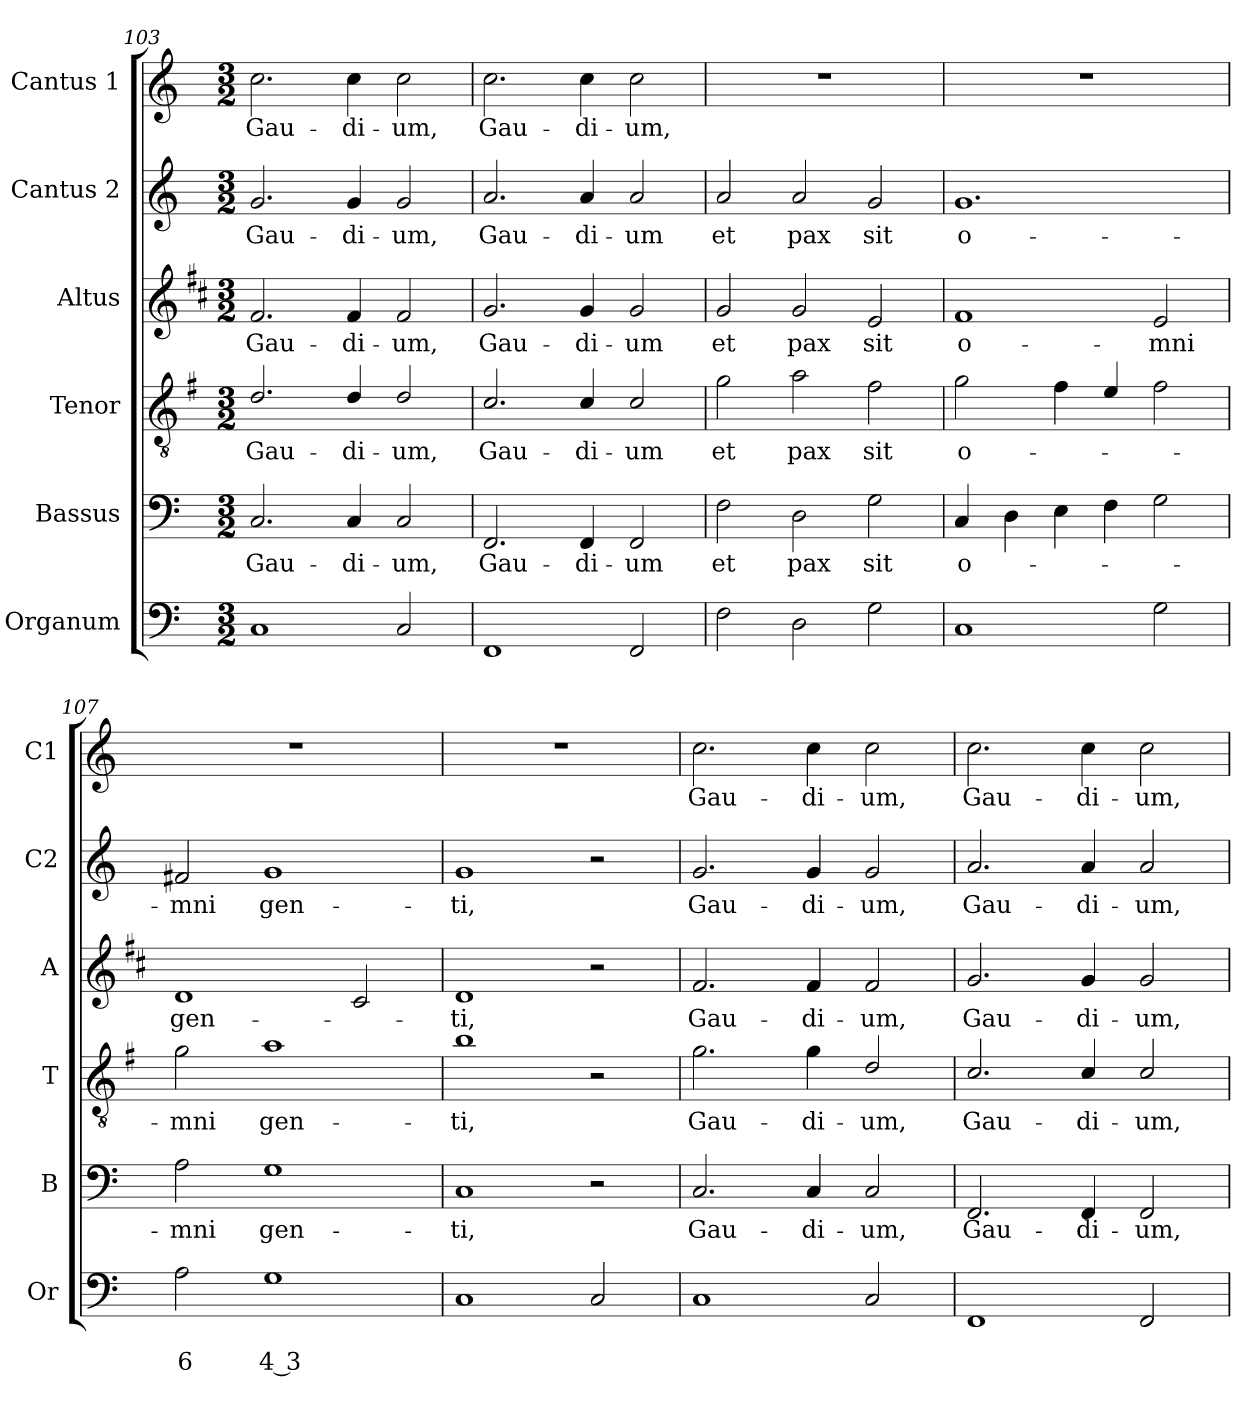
**kern	**text	**text	**kern	**text	**kern	**text	**kern	**text	**kern	**text	**kern	**text
*part6	*part6	*part6	*part5	*part5	*part4	*part4	*part3	*part3	*part2	*part2	*part1	*part1
*staff6	*staff6	*staff6	*staff5	*staff5	*staff4	*staff4	*staff3	*staff3	*staff2	*staff2	*staff1	*staff1
*I"Organum	*	*	*I"Bassus	*	*I"Tenor	*	*I"Altus	*	*I"Cantus 2	*	*I"Cantus 1	*
*I'Or	*	*	*I'B	*	*I'T	*	*I'A	*	*I'C2	*	*I'C1	*
*clefF4	*	*	*clefF4	*	*clefGv2	*	*clefG2	*	*clefG2	*	*clefG2	*
*	*	*	*	*	*ITrd4c7	*	*ITrd1c2	*	*	*	*	*
*k[]	*	*	*k[]	*	*k[]	*	*k[]	*	*k[]	*	*k[]	*
*C:	*	*	*C:	*	*C:	*	*C:	*	*C:	*	*C:	*
*M3/2	*	*	*M3/2	*	*M3/2	*	*M3/2	*	*M3/2	*	*M3/2	*
=103	=103	=103	=103	=103	=103	=103	=103	=103	=103	=103	=103	=103
!	!	!	!	!LO:LY:b	!	!LO:LY:b	!	!LO:LY:b	!	!LO:LY:b	!	!LO:LY:b
1C	.	.	2.C/	Gau-	2.G/	Gau-	2.e/	Gau-	2.g/	Gau-	2.cc\	Gau-
!	!	!	!	!LO:LY:b	!	!LO:LY:b	!	!LO:LY:b	!	!LO:LY:b	!	!LO:LY:b
.	.	.	4C/	-di-	4G/	-di-	4e/	-di-	4g/	-di-	4cc\	-di-
!	!	!	!	!LO:LY:b	!	!LO:LY:b	!	!LO:LY:b	!	!LO:LY:b	!	!LO:LY:b
2C/	.	.	2C/	-um,	2G/	-um,	2e/	-um,	2g/	-um,	2cc\	-um,
=104	=104	=104	=104	=104	=104	=104	=104	=104	=104	=104	=104	=104
!	!	!	!	!LO:LY:b	!	!LO:LY:b	!	!LO:LY:b	!	!LO:LY:b	!	!LO:LY:b
1FF	.	.	2.FF/	Gau-	2.F/	Gau-	2.f/	Gau-	2.a/	Gau-	2.cc\	Gau-
!	!	!	!	!LO:LY:b	!	!LO:LY:b	!	!LO:LY:b	!	!LO:LY:b	!	!LO:LY:b
.	.	.	4FF/	-di-	4F/	-di-	4f/	-di-	4a/	-di-	4cc\	-di-
!	!	!	!	!LO:LY:b	!	!LO:LY:b	!	!LO:LY:b	!	!LO:LY:b	!	!LO:LY:b
2FF/	.	.	2FF/	-um	2F/	-um	2f/	-um	2a/	-um	2cc\	-um,
=105	=105	=105	=105	=105	=105	=105	=105	=105	=105	=105	=105	=105
!	!	!	!	!LO:LY:b	!	!LO:LY:b	!	!LO:LY:b	!	!LO:LY:b	!	!
2F\	.	.	2F\	et	2c\	et	2f/	et	2a/	et	1.r	.
!	!	!	!	!LO:LY:b	!	!LO:LY:b	!	!LO:LY:b	!	!LO:LY:b	!	!
2D\	.	.	2D\	pax	2d\	pax	2f/	pax	2a/	pax	.	.
!	!	!	!	!LO:LY:b	!	!LO:LY:b	!	!LO:LY:b	!	!LO:LY:b	!	!
2G\	.	.	2G\	sit	2B\	sit	2d/	sit	2g/	sit	.	.
=106	=106	=106	=106	=106	=106	=106	=106	=106	=106	=106	=106	=106
!	!	!	!	!LO:LY:b	!	!LO:LY:b	!	!LO:LY:b	!	!LO:LY:b	!	!
1C	.	.	4C/	o-	2c\	o-	1e	o-	1.g	o-	1.r	.
.	.	.	4D\	.	.	.	.	.	.	.	.	.
.	.	.	4E\	.	4B\	.	.	.	.	.	.	.
.	.	.	4F\	.	4A/	.	.	.	.	.	.	.
!	!	!	!	!	!	!	!	!LO:LY:b	!	!	!	!
2G\	.	.	2G\	.	2B\	.	2d/	-mni	.	.	.	.
=107	=107	=107	=107	=107	=107	=107	=107	=107	=107	=107	=107	=107
!	!	!LO:LY:b	!	!LO:LY:b	!	!LO:LY:b	!	!LO:LY:b	!	!LO:LY:b	!	!
2A\	.	6	2A\	-mni	2c\	-mni	1c	gen-	2f#X/	-mni	1.r	.
!	!	!LO:LY:b	!	!LO:LY:b	!	!LO:LY:b	!	!	!	!LO:LY:b	!	!
1G	.	4 3	1G	gen-	1d	gen-	.	.	1g	gen-	.	.
.	.	.	.	.	.	.	2B/	.	.	.	.	.
=108	=108	=108	=108	=108	=108	=108	=108	=108	=108	=108	=108	=108
!	!	!	!	!LO:LY:b	!	!LO:LY:b	!	!LO:LY:b	!	!LO:LY:b	!	!
1C	.	.	1C	-ti,	1e	-ti,	1c	-ti,	1g	-ti,	1.r	.
2C/	.	.	2r	.	2r	.	2r	.	2r	.	.	.
!!LO:LB:g=z
=109	=109	=109	=109	=109	=109	=109	=109	=109	=109	=109	=109	=109
!	!	!	!	!LO:LY:b	!	!LO:LY:b	!	!LO:LY:b	!	!LO:LY:b	!	!LO:LY:b
1C	.	.	2.C/	Gau-	2.c\	Gau-	2.e/	Gau-	2.g/	Gau-	2.cc\	Gau-
!	!	!	!	!LO:LY:b	!	!LO:LY:b	!	!LO:LY:b	!	!LO:LY:b	!	!LO:LY:b
.	.	.	4C/	-di-	4c\	-di-	4e/	-di-	4g/	-di-	4cc\	-di-
!	!	!	!	!LO:LY:b	!	!LO:LY:b	!	!LO:LY:b	!	!LO:LY:b	!	!LO:LY:b
2C/	.	.	2C/	-um,	2G/	-um,	2e/	-um,	2g/	-um,	2cc\	-um,
=110	=110	=110	=110	=110	=110	=110	=110	=110	=110	=110	=110	=110
!	!	!	!	!LO:LY:b	!	!LO:LY:b	!	!LO:LY:b	!	!LO:LY:b	!	!LO:LY:b
1FF	.	.	2.FF/	Gau-	2.F/	Gau-	2.f/	Gau-	2.a/	Gau-	2.cc\	Gau-
!	!	!	!	!LO:LY:b	!	!LO:LY:b	!	!LO:LY:b	!	!LO:LY:b	!	!LO:LY:b
.	.	.	4FF/	-di-	4F/	-di-	4f/	-di-	4a/	-di-	4cc\	-di-
!	!	!	!	!LO:LY:b	!	!LO:LY:b	!	!LO:LY:b	!	!LO:LY:b	!	!LO:LY:b
2FF/	.	.	2FF/	-um,	2F/	-um,	2f/	-um,	2a/	-um,	2cc\	-um,
=	=	=	=	=	=	=	=	=	=	=	=	=
*-	*-	*-	*-	*-	*-	*-	*-	*-	*-	*-	*-	*-
